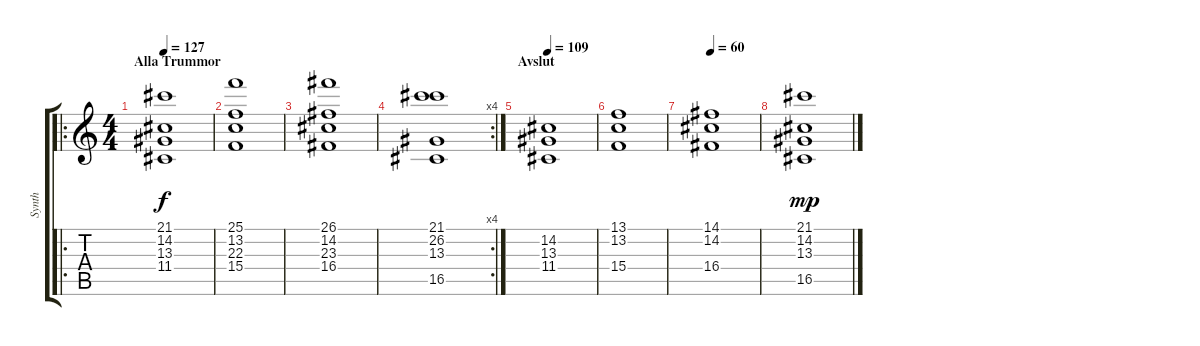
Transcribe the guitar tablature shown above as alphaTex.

\track ("Synth" "Synth") {instrument synthstrings1}
\staff {score tabs}
\tuning (E4 B3 G3 D3 A2 E2) {hide}
\ro
\ts (4 4)
\section ("" "Alla Trummor")
\tempo 127
\clef g2
\ks c
(21.1 14.2 13.3 11.4).1{dy f} |
(25.1 13.2 22.3 15.4).1 |
(26.1 14.2 23.3 16.4).1 |
\rc 4
(21.1 26.2 13.3 16.5).1 |
\section ("" "Avslut")
\tempo 109
(14.2 13.3 11.4).1 |
(13.1 13.2 15.4).1 |
\tempo 60
(14.1 14.2 16.4).1 |
(21.1 14.2 13.3 16.5).1{dy mp}
